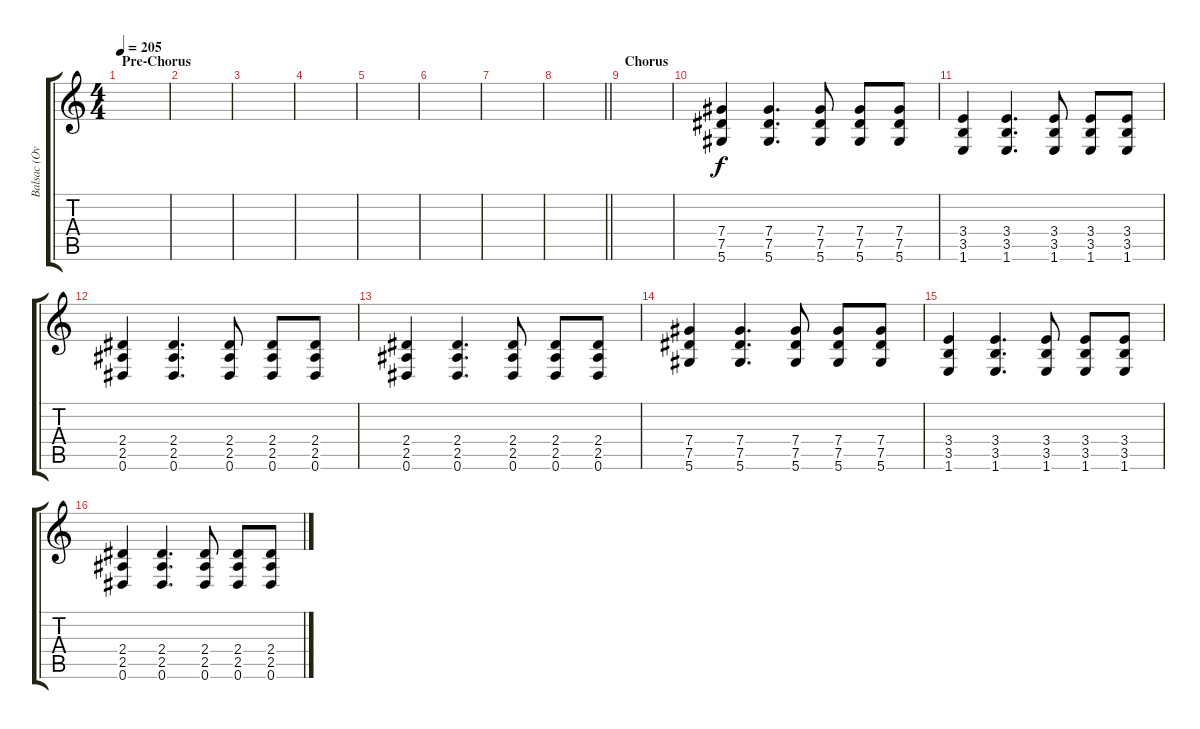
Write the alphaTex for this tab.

\track ("Balsac (Overlayed)" "Balsac (Ov") {instrument overdrivenguitar}
\staff {score tabs}
\tuning (Eb4 Bb3 Gb3 Db3 Ab2 Eb2) {hide}
\ts (4 4)
\section ("" "Pre-Chorus")
\tempo 205
\clef g2
\ks c
|
|
|
|
|
|
|
\barLineRight lightlight
|
\section ("" "Chorus")
|
(7.4 7.5 5.6).4 (7.4 7.5 5.6).4{d} (7.4 7.5 5.6).8 (7.4 7.5 5.6).8 (7.4 7.5 5.6).8 |
(3.4 3.5 1.6).4 (3.4 3.5 1.6).4{d} (3.4 3.5 1.6).8 (3.4 3.5 1.6).8 (3.4 3.5 1.6).8 |
(2.4 2.5 0.6).4 (2.4 2.5 0.6).4{d} (2.4 2.5 0.6).8 (2.4 2.5 0.6).8 (2.4 2.5 0.6).8 |
(2.4 2.5 0.6).4 (2.4 2.5 0.6).4{d} (2.4 2.5 0.6).8 (2.4 2.5 0.6).8 (2.4 2.5 0.6).8 |
(7.4 7.5 5.6).4 (7.4 7.5 5.6).4{d} (7.4 7.5 5.6).8 (7.4 7.5 5.6).8 (7.4 7.5 5.6).8 |
(3.4 3.5 1.6).4 (3.4 3.5 1.6).4{d} (3.4 3.5 1.6).8 (3.4 3.5 1.6).8 (3.4 3.5 1.6).8 |
(2.4 2.5 0.6).4 (2.4 2.5 0.6).4{d} (2.4 2.5 0.6).8 (2.4 2.5 0.6).8 (2.4 2.5 0.6).8
